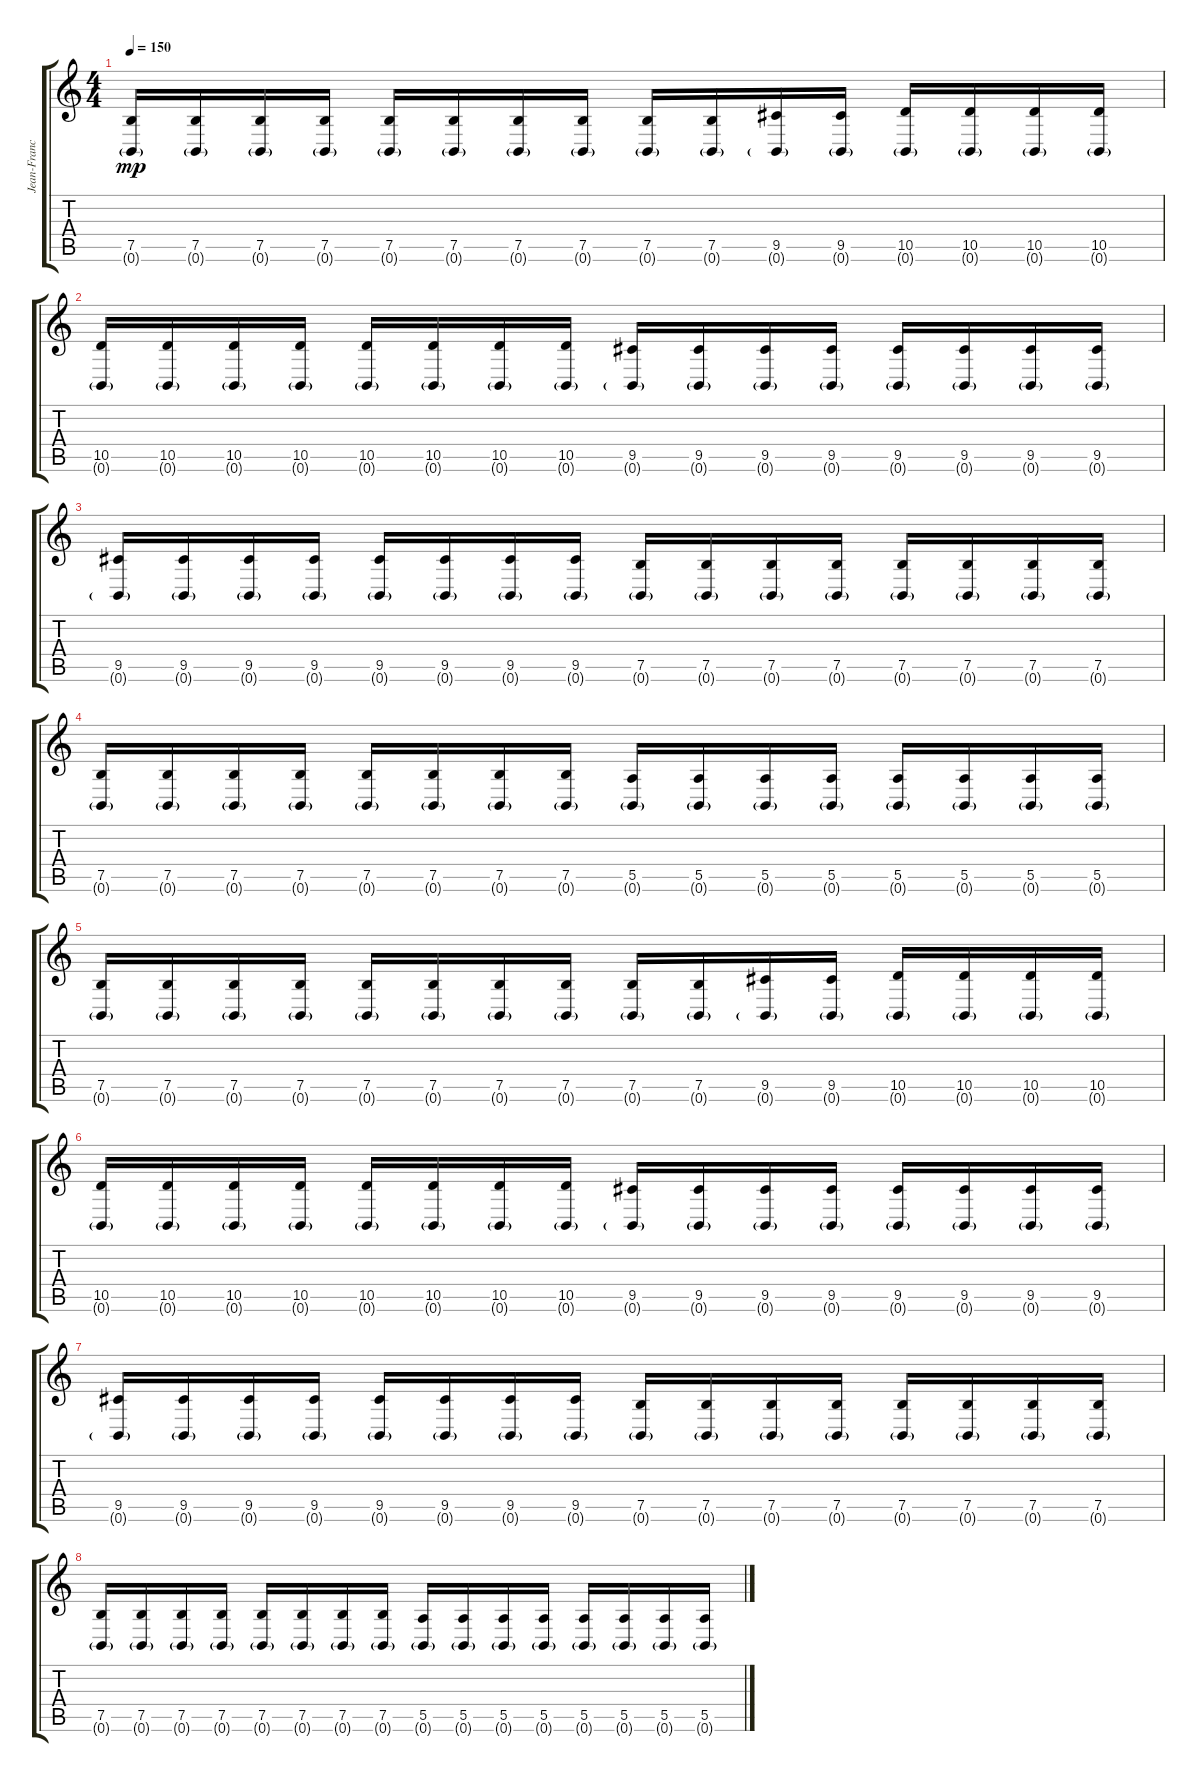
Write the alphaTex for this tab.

\track ("Jean-Francois Dagenals (Lead)" "Jean-Franc") {instrument distortionguitar}
\staff {score tabs}
\tuning (B3 Gb3 D3 A2 E2 B1) {hide}
\ts (4 4)
\tempo 150
\clef g2
\ks c
(7.5 0.6{g}).16{dy mp} (7.5 0.6{g}).16 (7.5 0.6{g}).16 (7.5 0.6{g}).16 (7.5 0.6{g}).16 (7.5 0.6{g}).16 (7.5 0.6{g}).16 (7.5 0.6{g}).16 (7.5 0.6{g}).16 (7.5 0.6{g}).16 (9.5 0.6{g}).16 (9.5 0.6{g}).16 (10.5 0.6{g}).16 (10.5 0.6{g}).16 (10.5 0.6{g}).16 (10.5 0.6{g}).16 |
(10.5 0.6{g}).16 (10.5 0.6{g}).16 (10.5 0.6{g}).16 (10.5 0.6{g}).16 (10.5 0.6{g}).16 (10.5 0.6{g}).16 (10.5 0.6{g}).16 (10.5 0.6{g}).16 (9.5 0.6{g}).16 (9.5 0.6{g}).16 (9.5 0.6{g}).16 (9.5 0.6{g}).16 (9.5 0.6{g}).16 (9.5 0.6{g}).16 (9.5 0.6{g}).16 (9.5 0.6{g}).16 |
(9.5 0.6{g}).16 (9.5 0.6{g}).16 (9.5 0.6{g}).16 (9.5 0.6{g}).16 (9.5 0.6{g}).16 (9.5 0.6{g}).16 (9.5 0.6{g}).16 (9.5 0.6{g}).16 (7.5 0.6{g}).16 (7.5 0.6{g}).16 (7.5 0.6{g}).16 (7.5 0.6{g}).16 (7.5 0.6{g}).16 (7.5 0.6{g}).16 (7.5 0.6{g}).16 (7.5 0.6{g}).16 |
(7.5 0.6{g}).16 (7.5 0.6{g}).16 (7.5 0.6{g}).16 (7.5 0.6{g}).16 (7.5 0.6{g}).16 (7.5 0.6{g}).16 (7.5 0.6{g}).16 (7.5 0.6{g}).16 (5.5 0.6{g}).16 (5.5 0.6{g}).16 (5.5 0.6{g}).16 (5.5 0.6{g}).16 (5.5 0.6{g}).16 (5.5 0.6{g}).16 (5.5 0.6{g}).16 (5.5 0.6{g}).16 |
(7.5 0.6{g}).16 (7.5 0.6{g}).16 (7.5 0.6{g}).16 (7.5 0.6{g}).16 (7.5 0.6{g}).16 (7.5 0.6{g}).16 (7.5 0.6{g}).16 (7.5 0.6{g}).16 (7.5 0.6{g}).16 (7.5 0.6{g}).16 (9.5 0.6{g}).16 (9.5 0.6{g}).16 (10.5 0.6{g}).16 (10.5 0.6{g}).16 (10.5 0.6{g}).16 (10.5 0.6{g}).16 |
(10.5 0.6{g}).16 (10.5 0.6{g}).16 (10.5 0.6{g}).16 (10.5 0.6{g}).16 (10.5 0.6{g}).16 (10.5 0.6{g}).16 (10.5 0.6{g}).16 (10.5 0.6{g}).16 (9.5 0.6{g}).16 (9.5 0.6{g}).16 (9.5 0.6{g}).16 (9.5 0.6{g}).16 (9.5 0.6{g}).16 (9.5 0.6{g}).16 (9.5 0.6{g}).16 (9.5 0.6{g}).16 |
(9.5 0.6{g}).16 (9.5 0.6{g}).16 (9.5 0.6{g}).16 (9.5 0.6{g}).16 (9.5 0.6{g}).16 (9.5 0.6{g}).16 (9.5 0.6{g}).16 (9.5 0.6{g}).16 (7.5 0.6{g}).16 (7.5 0.6{g}).16 (7.5 0.6{g}).16 (7.5 0.6{g}).16 (7.5 0.6{g}).16 (7.5 0.6{g}).16 (7.5 0.6{g}).16 (7.5 0.6{g}).16 |
(7.5 0.6{g}).16 (7.5 0.6{g}).16 (7.5 0.6{g}).16 (7.5 0.6{g}).16 (7.5 0.6{g}).16 (7.5 0.6{g}).16 (7.5 0.6{g}).16 (7.5 0.6{g}).16 (5.5 0.6{g}).16 (5.5 0.6{g}).16 (5.5 0.6{g}).16 (5.5 0.6{g}).16 (5.5 0.6{g}).16 (5.5 0.6{g}).16 (5.5 0.6{g}).16 (5.5 0.6{g}).16
